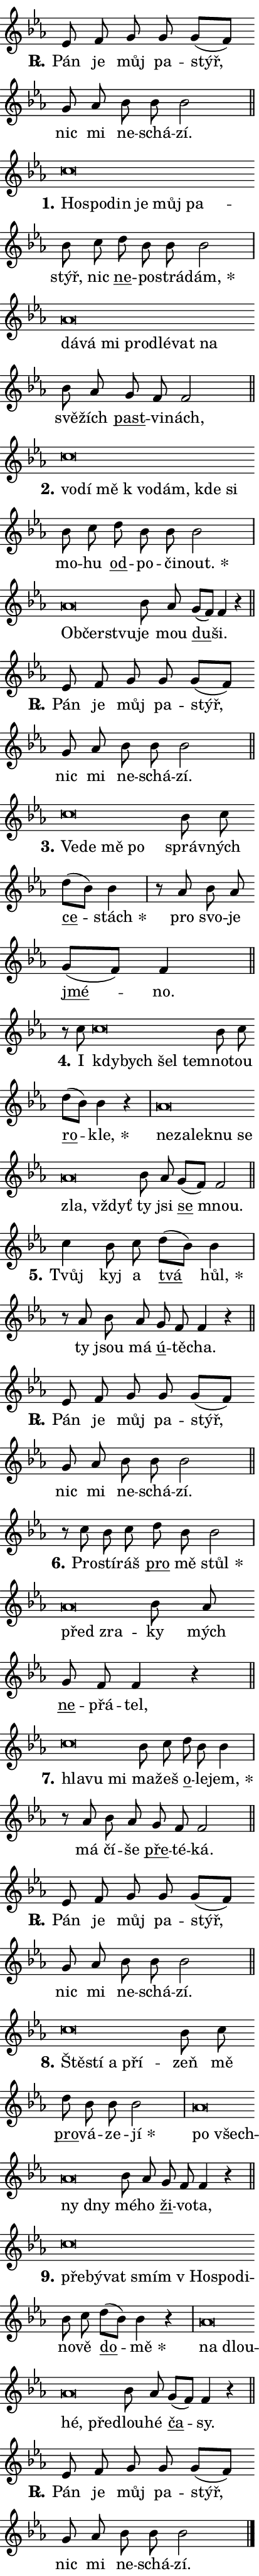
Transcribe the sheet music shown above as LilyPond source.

\version "2.24.0"
\header { tagline = "" }
\paper {
  indent = 0\cm
  top-margin = 0\cm
  right-margin = 0.13\cm % to fit lyric hyphens
  bottom-margin = 0\cm
  left-margin = 0\cm
  paper-width = 7\cm
  page-breaking = #ly:one-page-breaking
  system-system-spacing.basic-distance = #11
  score-system-spacing.basic-distance = #11
  ragged-last = ##f
}


%% Author: Thomas Morley
%% https://lists.gnu.org/archive/html/lilypond-user/2020-05/msg00002.html
#(define (line-position grob)
"Returns position of @var[grob} in current system:
   @code{'start}, if at first time-step
   @code{'end}, if at last time-step
   @code{'middle} otherwise
"
  (let* ((col (ly:item-get-column grob))
         (ln (ly:grob-object col 'left-neighbor))
         (rn (ly:grob-object col 'right-neighbor))
         (col-to-check-left (if (ly:grob? ln) ln col))
         (col-to-check-right (if (ly:grob? rn) rn col))
         (break-dir-left
           (and
             (ly:grob-property col-to-check-left 'non-musical #f)
             (ly:item-break-dir col-to-check-left)))
         (break-dir-right
           (and
             (ly:grob-property col-to-check-right 'non-musical #f)
             (ly:item-break-dir col-to-check-right))))
        (cond ((eqv? 1 break-dir-left) 'start)
              ((eqv? -1 break-dir-right) 'end)
              (else 'middle))))

#(define (tranparent-at-line-position vctor)
  (lambda (grob)
  "Relying on @code{line-position} select the relevant enry from @var{vctor}.
Used to determine transparency,"
    (case (line-position grob)
      ((end) (not (vector-ref vctor 0)))
      ((middle) (not (vector-ref vctor 1)))
      ((start) (not (vector-ref vctor 2))))))

noteHeadBreakVisibility =
#(define-music-function (break-visibility)(vector?)
"Makes @code{NoteHead}s transparent relying on @var{break-visibility}"
#{
  \override NoteHead.transparent =
    #(tranparent-at-line-position break-visibility)
#})

#(define delete-ledgers-for-transparent-note-heads
  (lambda (grob)
    "Reads whether a @code{NoteHead} is transparent.
If so this @code{NoteHead} is removed from @code{'note-heads} from
@var{grob}, which is supposed to be @code{LedgerLineSpanner}.
As a result ledgers are not printed for this @code{NoteHead}"
    (let* ((nhds-array (ly:grob-object grob 'note-heads))
           (nhds-list
             (if (ly:grob-array? nhds-array)
                 (ly:grob-array->list nhds-array)
                 '()))
           ;; Relies on the transparent-property being done before
           ;; Staff.LedgerLineSpanner.after-line-breaking is executed.
           ;; This is fragile ...
           (to-keep
             (remove
               (lambda (nhd)
                 (ly:grob-property nhd 'transparent #f))
               nhds-list)))
      ;; TODO find a better method to iterate over grob-arrays, similiar
      ;; to filter/remove etc for lists
      ;; For now rebuilt from scratch
      (set! (ly:grob-object grob 'note-heads)  '())
      (for-each
        (lambda (nhd)
          (ly:pointer-group-interface::add-grob grob 'note-heads nhd))
        to-keep))))

squashNotes = {
  \override NoteHead.X-extent = #'(-0.2 . 0.2)
  \override NoteHead.Y-extent = #'(-0.75 . 0)
  \override NoteHead.stencil =
    #(lambda (grob)
       (let ((pos (ly:grob-property grob 'staff-position)))
         (begin
           (if (< pos -7) (display "ERROR: Lower brevis then expected\n") (display "OK: Expected brevis position\n"))
           (if (<= pos -6) ly:text-interface::print ly:note-head::print))))
}
unSquashNotes = {
  \revert NoteHead.X-extent
  \revert NoteHead.Y-extent
  \revert NoteHead.stencil
}

hideNotes = \noteHeadBreakVisibility #begin-of-line-visible
unHideNotes = \noteHeadBreakVisibility #all-visible

% work-around for resetting accidentals
% https://lilypond.org/doc/v2.23/Documentation/notation/displaying-rhythms#unmetered-music
cadenzaMeasure = {
  \cadenzaOff
  \partial 1024 s1024
  \cadenzaOn
}

#(define-markup-command (accent layout props text) (markup?)
  "Underline accented syllable"
  (interpret-markup layout props
    #{\markup \override #'(offset . 4.3) \underline { #text }#}))

responsum = \markup \concat {
  "R" \hspace #-1.05 \path #0.1 #'((moveto 0 0.07) (lineto 0.9 0.8)) \hspace #0.05 "."
}

spaceSize = #0.6828661417322834 % exact space size for TeX Gyre Schola

\layout {
  \context {
    \Staff
    \remove "Time_signature_engraver"
    \override LedgerLineSpanner.after-line-breaking = #delete-ledgers-for-transparent-note-heads
  }
  \context {
    \Lyrics {
      \override LyricSpace.minimum-distance = \spaceSize
      \override LyricText.font-name = #"TeX Gyre Schola"
      \override LyricText.font-size = 1
      \override StanzaNumber.font-name = #"TeX Gyre Schola Bold"
      \override StanzaNumber.font-size = 1
    }
  }
  \context {
    \Score 
    \override NoteHead.text =
      #(lambda (grob) 
        (let ((pos (ly:grob-property grob 'staff-position)))
          #{\markup {
            \combine
              \halign #-0.55 \raise #(if (= pos -6) 0 0.5) \override #'(thickness . 2) \draw-line #'(3.2 . 0)
              \musicglyph "noteheads.sM1"
          }#}))
  }
}

% magnetic-lyrics.ily
%
%   written by
%     Jean Abou Samra <jean@abou-samra.fr>
%     Werner Lemberg <wl@gnu.org>
%
%   adapted by
%     Jiri Hon <jiri.hon@gmail.com>
%
% Version 2022-Apr-15

% https://www.mail-archive.com/lilypond-user@gnu.org/msg149350.html

#(define (Left_hyphen_pointer_engraver context)
   "Collect syllable-hyphen-syllable occurrences in lyrics and store
them in properties.  This engraver only looks to the left.  For
example, if the lyrics input is @code{foo -- bar}, it does the
following.

@itemize @bullet
@item
Set the @code{text} property of the @code{LyricHyphen} grob between
@q{foo} and @q{bar} to @code{foo}.

@item
Set the @code{left-hyphen} property of the @code{LyricText} grob with
text @q{foo} to the @code{LyricHyphen} grob between @q{foo} and
@q{bar}.
@end itemize

Use this auxiliary engraver in combination with the
@code{lyric-@/text::@/apply-@/magnetic-@/offset!} hook."
   (let ((hyphen #f)
         (text #f))
     (make-engraver
      (acknowledgers
       ((lyric-syllable-interface engraver grob source-engraver)
        (set! text grob)))
      (end-acknowledgers
       ((lyric-hyphen-interface engraver grob source-engraver)
        ;(when (not (grob::has-interface grob 'lyric-space-interface))
          (set! hyphen grob)));)
      ((stop-translation-timestep engraver)
       (when (and text hyphen)
         (ly:grob-set-object! text 'left-hyphen hyphen))
       (set! text #f)
       (set! hyphen #f)))))

#(define (lyric-text::apply-magnetic-offset! grob)
   "If the space between two syllables is less than the value in
property @code{LyricText@/.details@/.squash-threshold}, move the right
syllable to the left so that it gets concatenated with the left
syllable.

Use this function as a hook for
@code{LyricText@/.after-@/line-@/breaking} if the
@code{Left_@/hyphen_@/pointer_@/engraver} is active."
   (let ((hyphen (ly:grob-object grob 'left-hyphen #f)))
     (when hyphen
       (let ((left-text (ly:spanner-bound hyphen LEFT)))
         (when (grob::has-interface left-text 'lyric-syllable-interface)
           (let* ((common (ly:grob-common-refpoint grob left-text X))
                  (this-x-ext (ly:grob-extent grob common X))
                  (left-x-ext
                   (begin
                     ;; Trigger magnetism for left-text.
                     (ly:grob-property left-text 'after-line-breaking)
                     (ly:grob-extent left-text common X)))
                  ;; `delta` is the gap width between two syllables.
                  (delta (- (interval-start this-x-ext)
                            (interval-end left-x-ext)))
                  (details (ly:grob-property grob 'details))
                  (threshold (assoc-get 'squash-threshold details 0.2)))
             (when (< delta threshold)
               (let* (;; We have to manipulate the input text so that
                      ;; ligatures crossing syllable boundaries are not
                      ;; disabled.  For languages based on the Latin
                      ;; script this is essentially a beautification.
                      ;; However, for non-Western scripts it can be a
                      ;; necessity.
                      (lt (ly:grob-property left-text 'text))
                      (rt (ly:grob-property grob 'text))
                      (is-space (grob::has-interface hyphen 'lyric-space-interface))
                      (space (if is-space " " ""))
                      (extra-delta (if is-space spaceSize 0))
                      ;; Append new syllable.
                      (ltrt-space (if (and (string? lt) (string? rt))
                                (string-append lt space rt)
                                (make-concat-markup (list lt space rt))))
                      ;; Right-align `ltrt` to the right side.
                      (ltrt-space-markup (grob-interpret-markup
                               grob
                               (make-translate-markup
                                (cons (interval-length this-x-ext) 0)
                                (make-right-align-markup ltrt-space)))))
                 (begin
                   ;; Don't print `left-text`.
                   (ly:grob-set-property! left-text 'stencil #f)
                   ;; Set text and stencil (which holds all collected
                   ;; syllables so far) and shift it to the left.
                   (ly:grob-set-property! grob 'text ltrt-space)
                   (ly:grob-set-property! grob 'stencil ltrt-space-markup)
                   (ly:grob-translate-axis! grob (- (- delta extra-delta)) X))))))))))


#(define (lyric-hyphen::displace-bounds-first grob)
   ;; Make very sure this callback isn't triggered too early.
   (let ((left (ly:spanner-bound grob LEFT))
         (right (ly:spanner-bound grob RIGHT)))
     (ly:grob-property left 'after-line-breaking)
     (ly:grob-property right 'after-line-breaking)
     (ly:lyric-hyphen::print grob)))

squashThreshold = #0.4

\layout {
  \context {
    \Lyrics
    \consists #Left_hyphen_pointer_engraver
    \override LyricText.after-line-breaking =
      #lyric-text::apply-magnetic-offset!
    \override LyricHyphen.stencil = #lyric-hyphen::displace-bounds-first
    \override LyricText.details.squash-threshold = \squashThreshold
    \override LyricHyphen.minimum-distance = 0
    \override LyricHyphen.minimum-length = \squashThreshold
  }
}

squashText = \override LyricText.details.squash-threshold = 9999
unSquashText = \override LyricText.details.squash-threshold = \squashThreshold

leftText = \override LyricText.self-alignment-X = #LEFT
unLeftText = \revert LyricText.self-alignment-X

starOffset = #(lambda (grob) 
                (let ((x_offset (ly:self-alignment-interface::aligned-on-x-parent grob)))
                  (if (= x_offset 0) 0 (+ x_offset 1.2))))

star = #(define-music-function (syllable)(string?)
"Append star separator at the end of a syllable"
#{
  \once \override LyricText.X-offset = #starOffset
  \lyricmode { \markup {
    #syllable
    \override #'((font-name . "TeX Gyre Schola Bold")) \hspace #0.2 \lower #0.65 \larger "*"
  } }
#})

starAccent = #(define-music-function (syllable)(string?)
"Append star separator at the end of a syllable and make accent"
#{
  \once \override LyricText.X-offset = #starOffset
  \lyricmode { \markup {
    \accent #syllable
    \override #'((font-name . "TeX Gyre Schola Bold")) \hspace #0.2 \lower #0.65 \larger "*"
  } }
#})

breath = #(define-music-function (syllable)(string?)
"Append breathing indicator at the end of a syllable"
#{
  \lyricmode { \markup { #syllable "+" } }
#})

optionalBreath = #(define-music-function (syllable)(string?)
"Append optional breathing indicator at the end of a syllable"
#{
  \lyricmode { \markup { #syllable "(+)" } }
#})


\score {
    <<
        \new Voice = "melody" { \cadenzaOn \key es \major \relative { es'8 f g g g[( f)] \bar "" g as bes bes bes2 \cadenzaMeasure \bar "||" \break } }
        \new Lyrics \lyricsto "melody" { \lyricmode { \set stanza = \responsum
Pán je můj pa -- stýř, nic mi ne -- schá -- zí. } }
    >>
    \layout {}
}

\score {
    <<
        \new Voice = "melody" { \cadenzaOn \key es \major \relative { \squashNotes c''\breve*1/16 \hideNotes \breve*1/16 \bar "" \breve*1/16 \bar "" \breve*1/16 \bar "" \breve*1/16 \breve*1/16 \bar "" \unHideNotes \unSquashNotes bes8 c \bar "" d bes bes bes2 \cadenzaMeasure \bar "|" \squashNotes as\breve*1/16 \hideNotes \breve*1/16 \bar "" \breve*1/16 \bar "" \breve*1/16 \bar "" \breve*1/16 \bar "" \breve*1/16 \breve*1/16 \bar "" \unHideNotes \unSquashNotes bes8 as \bar "" g f f2 \cadenzaMeasure \bar "||" \break } }
        \new Lyrics \lyricsto "melody" { \lyricmode { \set stanza = "1."
\leftText Ho -- \squashText spo -- din je můj pa -- \unLeftText \unSquashText stýř, nic \markup \accent ne -- po -- strá -- \star dám, \leftText dá -- \squashText vá mi pro -- dlé -- vat na \unLeftText \unSquashText svě -- žích \markup \accent past -- vi -- nách, } }
    >>
    \layout {}
}

\score {
    <<
        \new Voice = "melody" { \cadenzaOn \key es \major \relative { \squashNotes c''\breve*1/16 \hideNotes \breve*1/16 \bar "" \breve*1/16 \bar "" \breve*1/16 \bar "" \breve*1/16 \bar "" \breve*1/16 \breve*1/16 \bar "" \unHideNotes \unSquashNotes bes8 c \bar "" d bes bes bes2 \cadenzaMeasure \bar "|" \squashNotes as\breve*1/16 \hideNotes \breve*1/16 \breve*1/16 \bar "" \unHideNotes \unSquashNotes bes8 as \bar "" g[( f)] f4 r \cadenzaMeasure \bar "||" \break } }
        \new Lyrics \lyricsto "melody" { \lyricmode { \set stanza = "2."
\leftText vo -- \squashText dí mě "k vo" -- dám, kde si \unLeftText \unSquashText mo -- hu \markup \accent od -- po -- či -- \star nout. \leftText Ob -- \squashText čerst -- vu -- \unLeftText \unSquashText je mou \markup \accent du -- ši. } }
    >>
    \layout {}
}

\score {
    <<
        \new Voice = "melody" { \cadenzaOn \key es \major \relative { es'8 f g g g[( f)] \bar "" g as bes bes bes2 \cadenzaMeasure \bar "||" \break } }
        \new Lyrics \lyricsto "melody" { \lyricmode { \set stanza = \responsum
Pán je můj pa -- stýř, nic mi ne -- schá -- zí. } }
    >>
    \layout {}
}

\score {
    <<
        \new Voice = "melody" { \cadenzaOn \key es \major \relative { \squashNotes c''\breve*1/16 \hideNotes \breve*1/16 \bar "" \breve*1/16 \breve*1/16 \bar "" \unHideNotes \unSquashNotes bes8 c \bar "" d[( bes)] bes4 \cadenzaMeasure \bar "|" r8 as bes8 as \bar "" g[( f)] f4 \cadenzaMeasure \bar "||" \break } }
        \new Lyrics \lyricsto "melody" { \lyricmode { \set stanza = "3."
\leftText Ve -- \squashText de mě po \unLeftText \unSquashText správ -- ných \markup \accent ce -- \star stách pro svo -- je \markup \accent jmé -- no. } }
    >>
    \layout {}
}

\score {
    <<
        \new Voice = "melody" { \cadenzaOn \key es \major \relative { r8 c'' \squashNotes c\breve*1/16 \hideNotes \breve*1/16 \bar "" \breve*1/16 \breve*1/16 \bar "" \unHideNotes \unSquashNotes bes8 c \bar "" d[( bes)] bes4 r \cadenzaMeasure \bar "|" \squashNotes as\breve*1/16 \hideNotes \breve*1/16 \bar "" \breve*1/16 \bar "" \breve*1/16 \bar "" \breve*1/16 \bar "" \breve*1/16 \breve*1/16 \bar "" \unHideNotes \unSquashNotes bes8 as \bar "" g[( f)] f2 \cadenzaMeasure \bar "||" \break } }
        \new Lyrics \lyricsto "melody" { \lyricmode { \set stanza = "4."
I \leftText kdy -- \squashText bych šel tem -- \unLeftText \unSquashText no -- tou \markup \accent ro -- \star kle, \leftText ne -- \squashText za -- lek -- nu se zla, vždyť \unLeftText \unSquashText ty jsi \markup \accent se mnou. } }
    >>
    \layout {}
}

\score {
    <<
        \new Voice = "melody" { \cadenzaOn \key es \major \relative { c''4 bes8 c \bar "" d[( bes)] bes4 \cadenzaMeasure \bar "|" r8 as bes8 as \bar "" g f f4 r \cadenzaMeasure \bar "||" \break } }
        \new Lyrics \lyricsto "melody" { \lyricmode { \set stanza = "5."
Tvůj kyj a \markup \accent tvá \star hůl, ty jsou má \markup \accent ú -- tě -- cha. } }
    >>
    \layout {}
}

\score {
    <<
        \new Voice = "melody" { \cadenzaOn \key es \major \relative { es'8 f g g g[( f)] \bar "" g as bes bes bes2 \cadenzaMeasure \bar "||" \break } }
        \new Lyrics \lyricsto "melody" { \lyricmode { \set stanza = \responsum
Pán je můj pa -- stýř, nic mi ne -- schá -- zí. } }
    >>
    \layout {}
}

\score {
    <<
        \new Voice = "melody" { \cadenzaOn \key es \major \relative { r8 c'' bes8 c \bar "" d bes bes2 \cadenzaMeasure \bar "|" \squashNotes as\breve*1/16 \hideNotes \breve*1/16 \bar "" \unHideNotes \unSquashNotes bes8 as \bar "" g f f4 r \cadenzaMeasure \bar "||" \break } }
        \new Lyrics \lyricsto "melody" { \lyricmode { \set stanza = "6."
Pro -- stí -- ráš \markup \accent pro mě \star stůl \leftText před \squashText zra -- \unLeftText \unSquashText ky mých \markup \accent ne -- přá -- tel, } }
    >>
    \layout {}
}

\score {
    <<
        \new Voice = "melody" { \cadenzaOn \key es \major \relative { \squashNotes c''\breve*1/16 \hideNotes \breve*1/16 \breve*1/16 \bar "" \unHideNotes \unSquashNotes bes8 c \bar "" d bes bes4 \cadenzaMeasure \bar "|" r8 as bes8 as \bar "" g f f2 \cadenzaMeasure \bar "||" \break } }
        \new Lyrics \lyricsto "melody" { \lyricmode { \set stanza = "7."
\leftText hla -- \squashText vu mi \unLeftText \unSquashText ma -- žeš \markup \accent o -- le -- \star jem, má čí -- še \markup \accent pře -- té -- ká. } }
    >>
    \layout {}
}

\score {
    <<
        \new Voice = "melody" { \cadenzaOn \key es \major \relative { es'8 f g g g[( f)] \bar "" g as bes bes bes2 \cadenzaMeasure \bar "||" \break } }
        \new Lyrics \lyricsto "melody" { \lyricmode { \set stanza = \responsum
Pán je můj pa -- stýř, nic mi ne -- schá -- zí. } }
    >>
    \layout {}
}

\score {
    <<
        \new Voice = "melody" { \cadenzaOn \key es \major \relative { \squashNotes c''\breve*1/16 \hideNotes \breve*1/16 \bar "" \breve*1/16 \breve*1/16 \bar "" \unHideNotes \unSquashNotes bes8 c \bar "" d bes bes bes2 \cadenzaMeasure \bar "|" \squashNotes as\breve*1/16 \hideNotes \breve*1/16 \bar "" \breve*1/16 \breve*1/16 \bar "" \unHideNotes \unSquashNotes bes8 as \bar "" g f f4 r \cadenzaMeasure \bar "||" \break } }
        \new Lyrics \lyricsto "melody" { \lyricmode { \set stanza = "8."
\leftText Ště -- \squashText stí a pří -- \unLeftText \unSquashText zeň mě \markup \accent pro -- vá -- ze -- \star jí \leftText po \squashText všech -- ny dny \unLeftText \unSquashText mé -- ho \markup \accent ži -- vo -- ta, } }
    >>
    \layout {}
}

\score {
    <<
        \new Voice = "melody" { \cadenzaOn \key es \major \relative { \squashNotes c''\breve*1/16 \hideNotes \breve*1/16 \bar "" \breve*1/16 \bar "" \breve*1/16 \bar "" \breve*1/16 \bar "" \breve*1/16 \breve*1/16 \bar "" \unHideNotes \unSquashNotes bes8 c \bar "" d[( bes)] bes4 r \cadenzaMeasure \bar "|" \squashNotes as\breve*1/16 \hideNotes \breve*1/16 \bar "" \breve*1/16 \breve*1/16 \bar "" \unHideNotes \unSquashNotes bes8 as \bar "" g[( f)] f4 r \cadenzaMeasure \bar "||" \break } }
        \new Lyrics \lyricsto "melody" { \lyricmode { \set stanza = "9."
\leftText pře -- \squashText bý -- vat smím "v Ho" -- spo -- di -- \unLeftText \unSquashText no -- vě \markup \accent do -- \star mě \leftText na \squashText dlou -- hé, pře -- \unLeftText \unSquashText dlou -- hé \markup \accent ča -- sy. } }
    >>
    \layout {}
}

\score {
    <<
        \new Voice = "melody" { \cadenzaOn \key es \major \relative { es'8 f g g g[( f)] \bar "" g as bes bes bes2 \cadenzaMeasure \bar "||" \break } \bar "|." }
        \new Lyrics \lyricsto "melody" { \lyricmode { \set stanza = \responsum
Pán je můj pa -- stýř, nic mi ne -- schá -- zí. } }
    >>
    \layout {}
}
